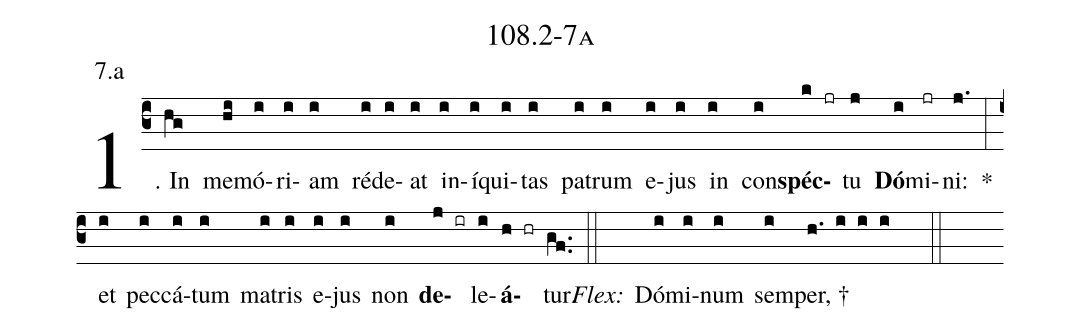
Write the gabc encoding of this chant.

name: 108.2-7a;
annotation: 7.a;
%%
(c3)1. In(hg) me(hi)mó(i)ri(i)am(i) réd(i)e(i)at(i) in(i)í(i)qui(i)tas(i) pa(i)trum(i) e(i)jus(i) in(i) con(i)<b>spéc</b>(k jr)tu(j) <b>Dó</b>(i)mi(jr)ni:(j.) *(:) et(i) pec(i)cá(i)tum(i) ma(i)tris(i) e(i)jus(i) non(i) <b>de</b>(j ir)le(i)<b>á</b>(h hr)tur.(gf..) (::)
<i>Flex:</i>()  Dó(i)mi(i)num(i) sem(i)per, †(h. i i i  ::)
